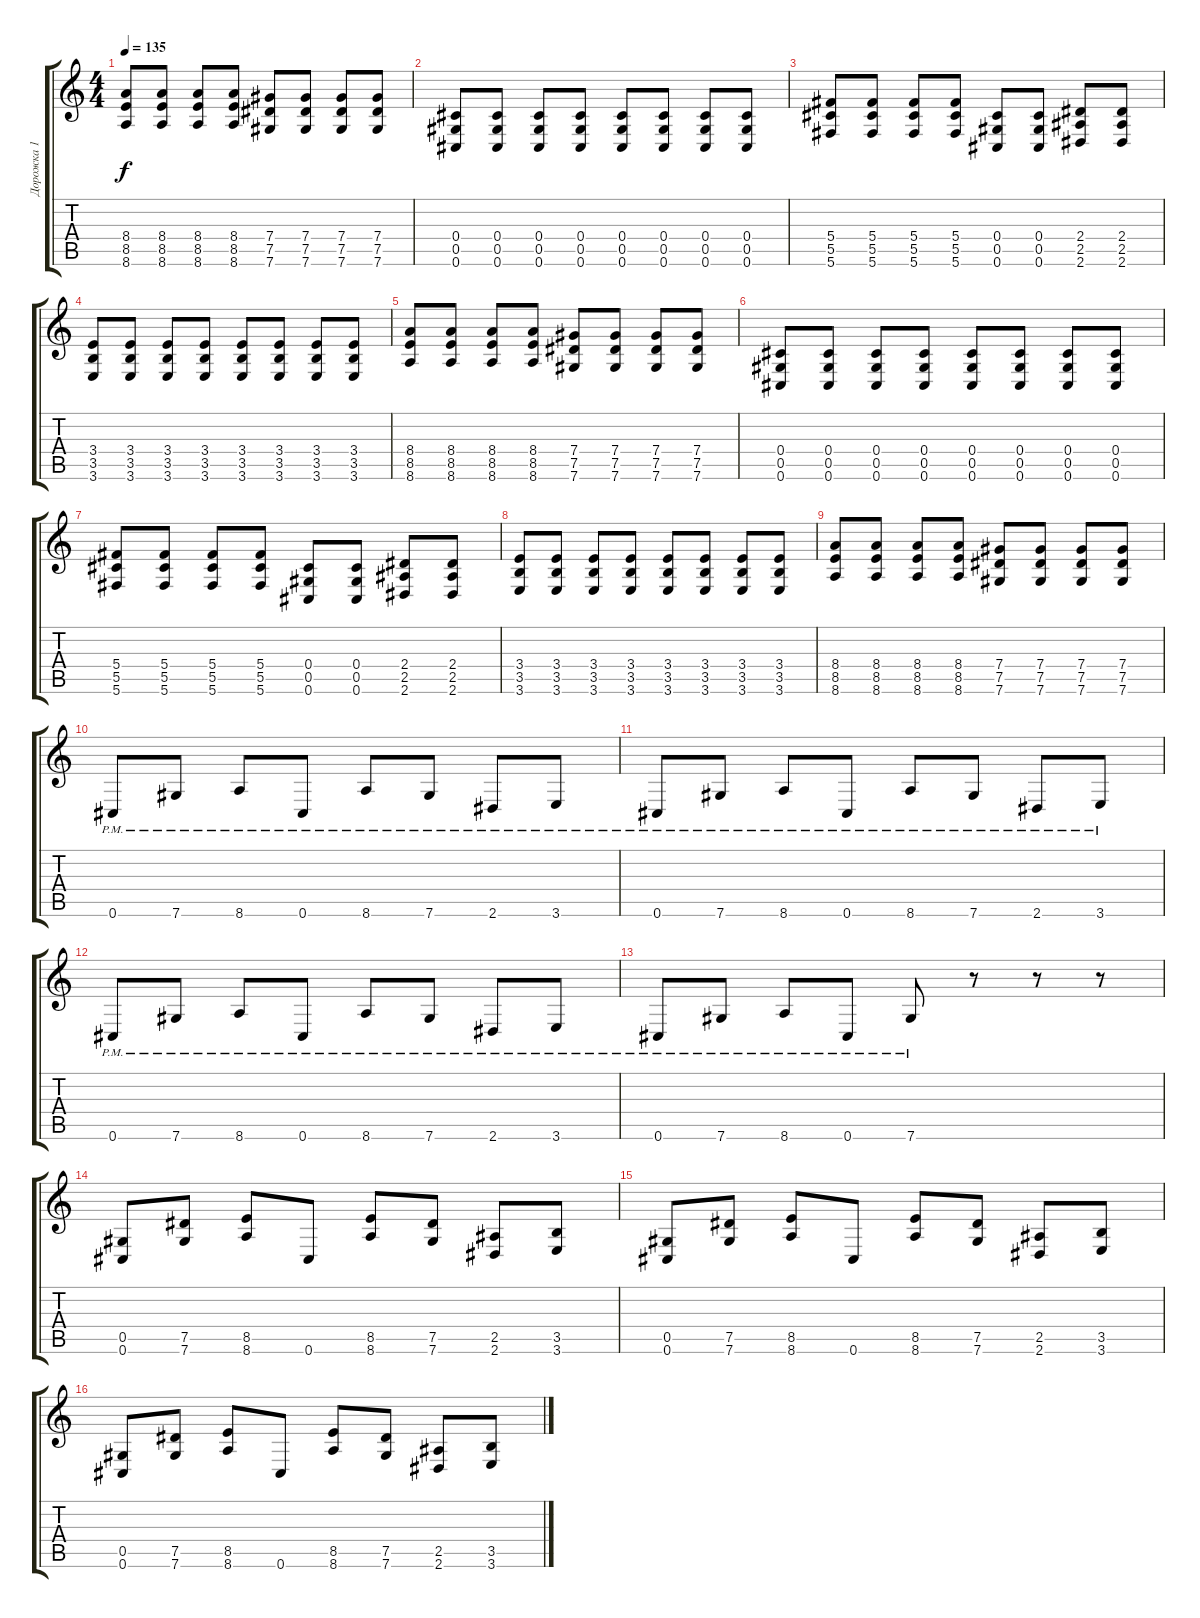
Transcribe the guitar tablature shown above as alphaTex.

\track ("Дорожка 1" "Дорожка 1") {instrument overdrivenguitar}
\staff {score tabs}
\tuning (Eb4 Bb3 Gb3 Db3 Ab2 Db2) {hide}
\ts (4 4)
\tempo 135
\clef g2
\ks c
(8.4 8.5 8.6).8{dy f} (8.4 8.5 8.6).8 (8.4 8.5 8.6).8 (8.4 8.5 8.6).8 (7.4 7.5 7.6).8 (7.4 7.5 7.6).8 (7.4 7.5 7.6).8 (7.4 7.5 7.6).8 |
(0.4 0.5 0.6).8 (0.4 0.5 0.6).8 (0.4 0.5 0.6).8 (0.4 0.5 0.6).8 (0.4 0.5 0.6).8 (0.4 0.5 0.6).8 (0.4 0.5 0.6).8 (0.4 0.5 0.6).8 |
(5.4 5.5 5.6).8 (5.4 5.5 5.6).8 (5.4 5.5 5.6).8 (5.4 5.5 5.6).8 (0.4 0.5 0.6).8 (0.4 0.5 0.6).8 (2.4 2.5 2.6).8 (2.4 2.5 2.6).8 |
(3.4 3.5 3.6).8 (3.4 3.5 3.6).8 (3.4 3.5 3.6).8 (3.4 3.5 3.6).8 (3.4 3.5 3.6).8 (3.4 3.5 3.6).8 (3.4 3.5 3.6).8 (3.4 3.5 3.6).8 |
(8.4 8.5 8.6).8 (8.4 8.5 8.6).8 (8.4 8.5 8.6).8 (8.4 8.5 8.6).8 (7.4 7.5 7.6).8 (7.4 7.5 7.6).8 (7.4 7.5 7.6).8 (7.4 7.5 7.6).8 |
(0.4 0.5 0.6).8 (0.4 0.5 0.6).8 (0.4 0.5 0.6).8 (0.4 0.5 0.6).8 (0.4 0.5 0.6).8 (0.4 0.5 0.6).8 (0.4 0.5 0.6).8 (0.4 0.5 0.6).8 |
(5.4 5.5 5.6).8 (5.4 5.5 5.6).8 (5.4 5.5 5.6).8 (5.4 5.5 5.6).8 (0.4 0.5 0.6).8 (0.4 0.5 0.6).8 (2.4 2.5 2.6).8 (2.4 2.5 2.6).8 |
(3.4 3.5 3.6).8 (3.4 3.5 3.6).8 (3.4 3.5 3.6).8 (3.4 3.5 3.6).8 (3.4 3.5 3.6).8 (3.4 3.5 3.6).8 (3.4 3.5 3.6).8 (3.4 3.5 3.6).8 |
(8.4 8.5 8.6).8 (8.4 8.5 8.6).8 (8.4 8.5 8.6).8 (8.4 8.5 8.6).8 (7.4 7.5 7.6).8 (7.4 7.5 7.6).8 (7.4 7.5 7.6).8 (7.4 7.5 7.6).8 |
0.6{pm}.8 7.6{pm}.8 8.6{pm}.8 0.6{pm}.8 8.6{pm}.8 7.6{pm}.8 2.6{pm}.8 3.6{pm}.8 |
0.6{pm}.8 7.6{pm}.8 8.6{pm}.8 0.6{pm}.8 8.6{pm}.8 7.6{pm}.8 2.6{pm}.8 3.6{pm}.8 |
0.6{pm}.8 7.6{pm}.8 8.6{pm}.8 0.6{pm}.8 8.6{pm}.8 7.6{pm}.8 2.6{pm}.8 3.6{pm}.8 |
0.6{pm}.8 7.6{pm}.8 8.6{pm}.8 0.6{pm}.8 7.6{pm}.8 r.8 r.8 r.8 |
(0.5 0.6).8 (7.5 7.6).8 (8.5 8.6).8 0.6.8 (8.5 8.6).8 (7.5 7.6).8 (2.5 2.6).8 (3.5 3.6).8 |
(0.5 0.6).8 (7.5 7.6).8 (8.5 8.6).8 0.6.8 (8.5 8.6).8 (7.5 7.6).8 (2.5 2.6).8 (3.5 3.6).8 |
(0.5 0.6).8 (7.5 7.6).8 (8.5 8.6).8 0.6.8 (8.5 8.6).8 (7.5 7.6).8 (2.5 2.6).8 (3.5 3.6).8
